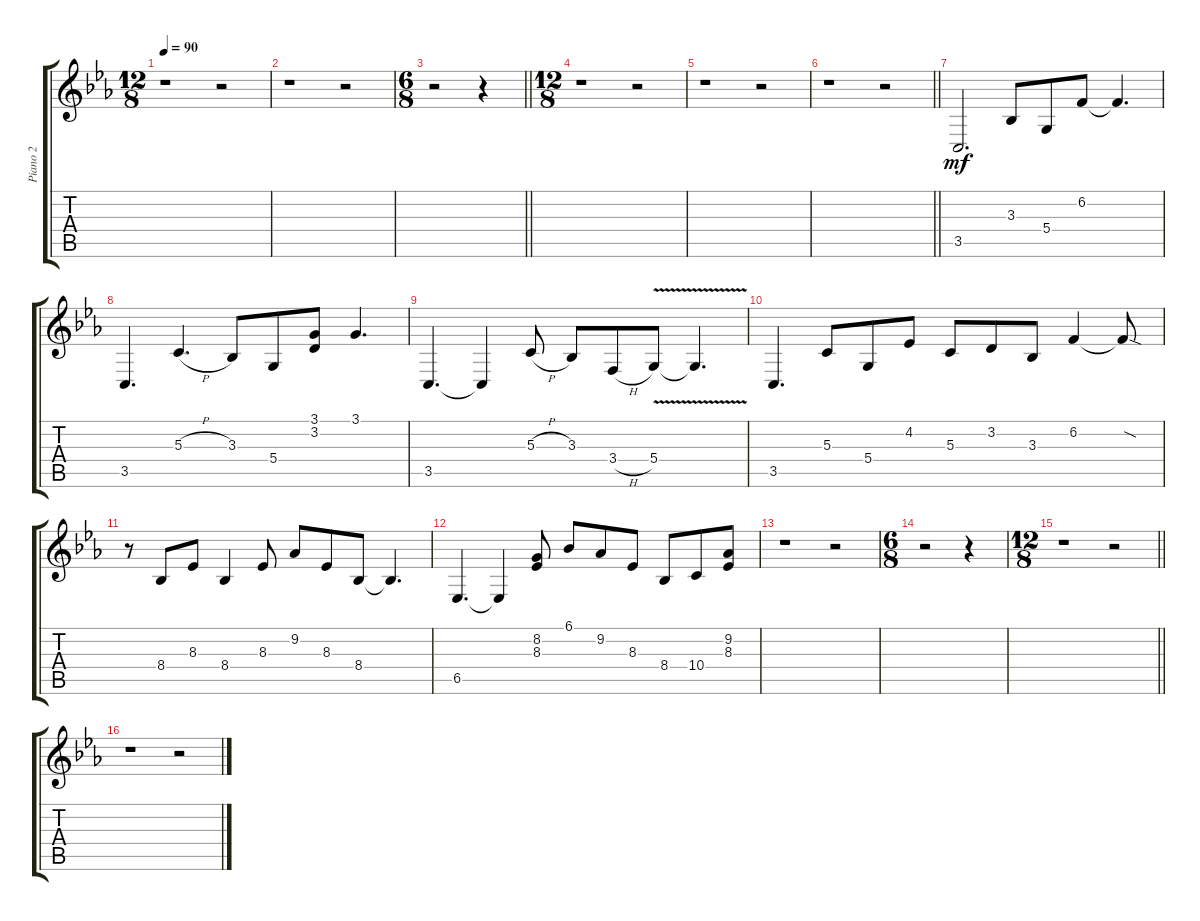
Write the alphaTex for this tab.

\track ("Piano 2" "Piano 2") {instrument acousticgrandpiano}
\staff {score tabs}
\tuning (E4 B3 G3 D3 A2 E2) {hide}
\ts (12 8)
\tempo 90
\clef g2
\ks eb
r.1{dy mf} r.2 |
r.1 r.2 |
\ts (6 8)
\barLineRight lightlight
r.2 r.4 |
\ts (12 8)
r.1 r.2 |
r.1 r.2 |
\barLineRight lightlight
r.1 r.2 |
3.5.2{d} 3.3.8 5.4.8 6.2.8 6.2{t}.4{d} |
3.5.4{d} 5.3{h}.4{d} 3.3.8 5.4.8 (3.1 3.2).8 3.1.4{d} |
3.5.4{d} 3.5{t}.4 5.3{h}.8 3.3.8 3.4{h}.8 5.4{v}.8 5.4{v t}.4{d} |
3.5.4{d} 5.3.8 5.4.8 4.2.8 5.3.8 3.2.8 3.3.8 6.2.4 6.2{sod t}.8 |
r.8 8.4.8 8.3.8 8.4.4 8.3.8 9.2.8 8.3.8 8.4.8 8.4{t}.4{d} |
6.5.4{d} 6.5{t}.4 (8.2 8.3).8 6.1.8 9.2.8 8.3.8 8.4.8 10.4.8 (9.2 8.3).8 |
r.1 r.2 |
\ts (6 8)
r.2 r.4 |
\ts (12 8)
\barLineRight lightlight
r.1 r.2 |
r.1 r.2
